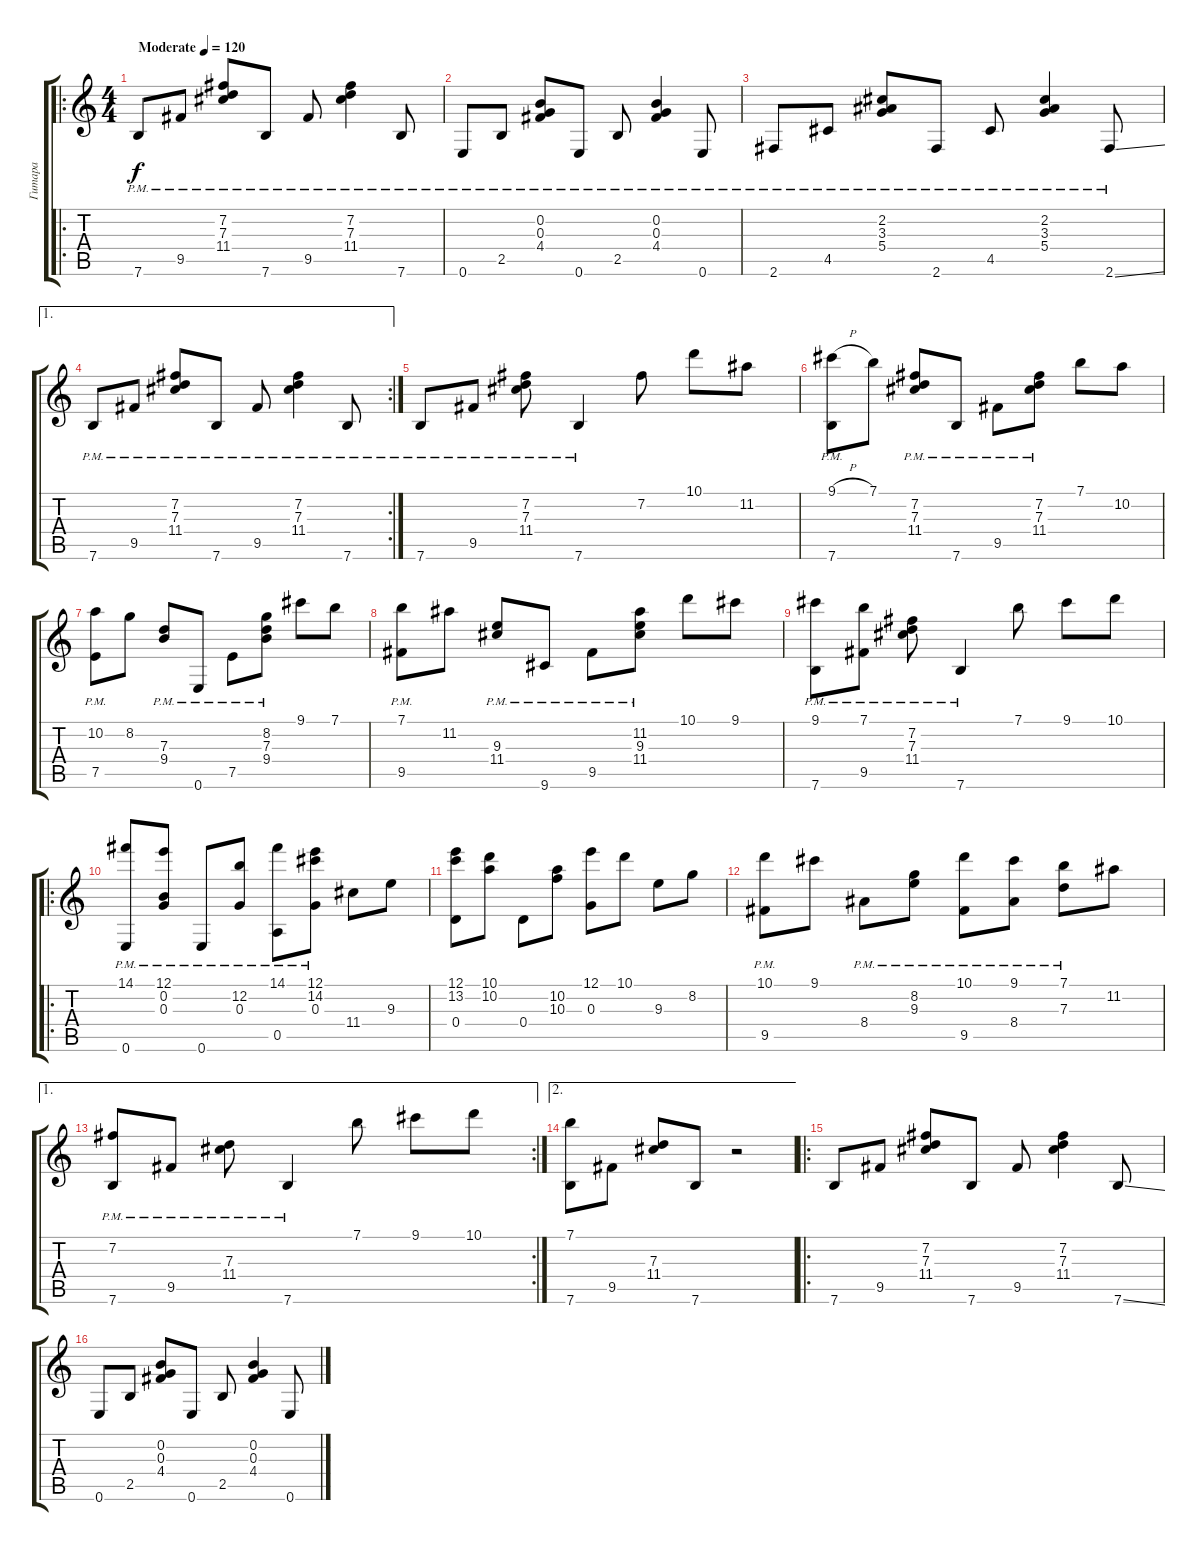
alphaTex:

\track ("Гитара" "Гитара") {instrument acousticguitarnylon}
\staff {score tabs}
\tuning (E4 B3 G3 D3 A2 E2) {hide}
\ro
\ts (4 4)
\tempo (120 "Moderate")
\clef g2
\ks c
7.6{pm}.8{dy f instrument acousticguitarnylon} 9.5{pm}.8 (7.2{pm} 7.3{pm} 11.4{pm}).8 7.6{pm}.8 9.5{pm}.8 (7.2{pm} 7.3{pm} 11.4{pm}).4 7.6{pm}.8 |
0.6{pm}.8 2.5{pm}.8 (0.2{pm} 0.3{pm} 4.4{pm}).8 0.6{pm}.8 2.5{pm}.8 (0.2{pm} 0.3{pm} 4.4{pm}).4 0.6{pm}.8 |
2.6{pm}.8 4.5{pm}.8 (2.2{pm} 3.3{pm} 5.4{pm}).8 2.6{pm}.8 4.5{pm}.8 (2.2{pm} 3.3{pm} 5.4{pm}).4 2.6{ss pm}.8 |
\ae 1
\rc 2
7.6{pm}.8 9.5{pm}.8 (7.2{pm} 7.3{pm} 11.4{pm}).8 7.6{pm}.8 9.5{pm}.8 (7.2{pm} 7.3{pm} 11.4{pm}).4 7.6{pm}.8 |
7.6{pm}.8 9.5{pm}.8 (7.2{pm} 7.3{pm} 11.4{pm}).8 7.6{pm}.4 7.2.8 10.1.8 11.2.8 |
(9.1{h pm} 7.6{pm}).8 7.1.8 (7.2{pm} 7.3{pm} 11.4{pm}).8 7.6{pm}.8 9.5{pm}.8 (7.2{pm} 7.3{pm} 11.4{pm}).8 7.1.8 10.2.8 |
(10.2{pm} 7.5{pm}).8 8.2.8 (7.3{pm} 9.4{pm}).8 0.6{pm}.8 7.5{pm}.8 (8.2{pm} 7.3{pm} 9.4{pm}).8 9.1.8 7.1.8 |
(7.1{pm} 9.5).8 11.2.8 (9.3{pm} 11.4{pm}).8 9.6{pm}.8 9.5{pm}.8 (11.2{pm} 9.3{pm} 11.4{pm}).8 10.1.8 9.1.8 |
(9.1{pm} 7.6{pm}).8 (7.1{pm} 9.5{pm}).8 (7.2{pm} 7.3{pm} 11.4{pm}).8 7.6{pm}.4 7.1.8 9.1.8 10.1.8 |
\ro
(14.1{pm} 0.6{pm}).8 (12.1{pm} 0.2{pm} 0.3{pm}).8 0.6{pm}.8 (12.2{pm} 0.3{pm}).8 (14.1{pm} 0.5{pm}).8 (12.1{pm} 14.2{pm} 0.3{pm}).8 11.4.8 9.3.8 |
(12.1 13.2 0.4).8 (10.1 10.2).8 0.4.8 (10.2 10.3).8 (12.1 0.3).8 10.1.8 9.3.8 8.2.8 |
(10.1{pm} 9.5).8 9.1.8 8.4{pm}.8 (8.2{pm} 9.3{pm}).8 (10.1{pm} 9.5{pm}).8 (9.1{pm} 8.4{pm}).8 (7.1{pm} 7.3{pm}).8 11.2.8 |
\ae 1
\rc 2
(7.2{pm} 7.6{pm}).8 9.5{pm}.8 (7.3{pm} 11.4{pm}).8 7.6{pm}.4 7.1.8 9.1.8 10.1.8 |
\ae 2
(7.1 7.6).8 9.5.8 (7.3 11.4).8 7.6.8 r.2 |
\ro
7.6.8 9.5.8 (7.2 7.3 11.4).8 7.6.8 9.5.8 (7.2 7.3 11.4).4 7.6{ss}.8 |
0.6.8 2.5.8 (0.2 0.3 4.4).8 0.6.8 2.5.8 (0.2 0.3 4.4).4 0.6{ss}.8
